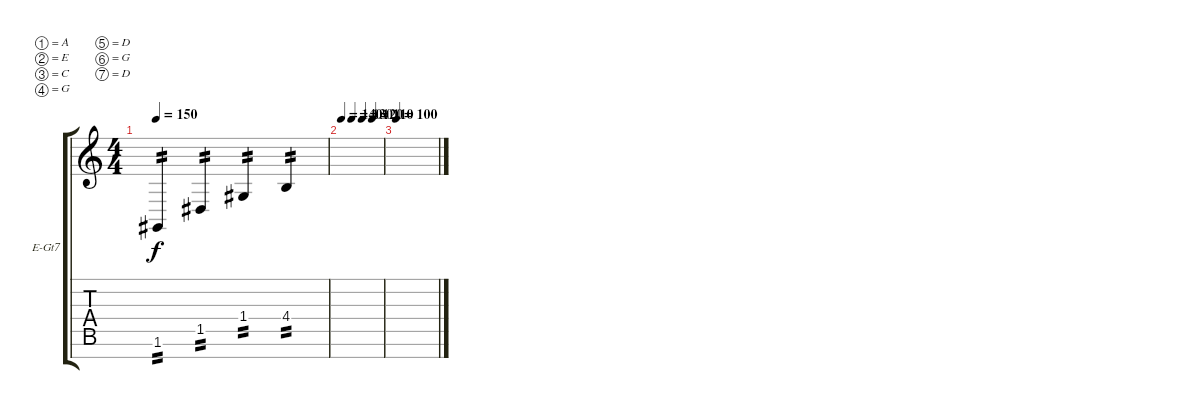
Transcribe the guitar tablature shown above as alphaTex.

\defaultSystemsLayout 4
\bracketExtendMode groupsimilarinstruments
\firstSystemTrackNameOrientation horizontal
\otherSystemsTrackNameOrientation horizontal
\track ("Solo C" "E-Gt7") {instrument distortionguitar}
\staff {score tabs}
\tuning (A3 E3 C3 G2 D2 G1 D1)
\ts (4 4)
\tempo 150
\clef g2
\ks c
1.6.4{tp 2 dy f} 1.5.4{tp 2} 1.4.4{tp 2} 4.4.4{tp 2} |
\tempo 140
\tempo (130 0.25)
\tempo (120 0.5)
\tempo (110 0.75)
|
\tempo 100
